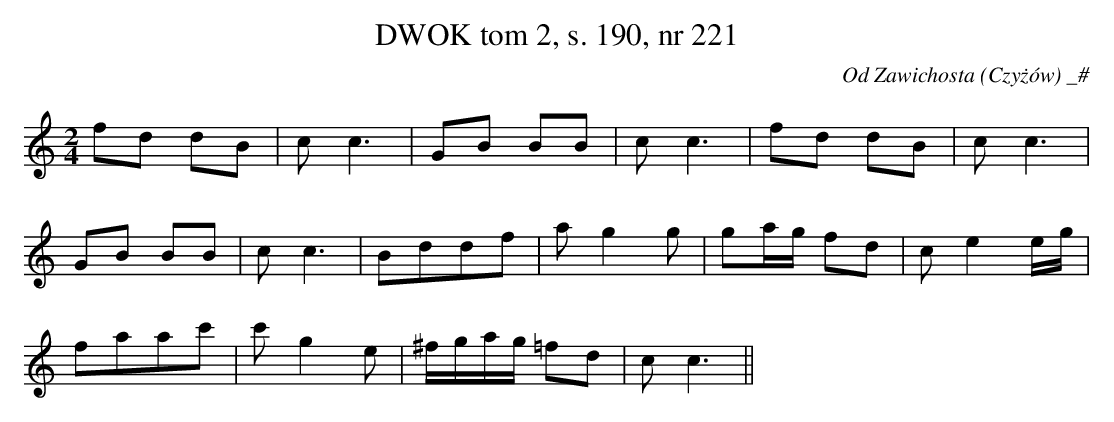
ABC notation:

X:1
T: DWOK tom 2, s. 190, nr 221
O: Od Zawichosta (Czyżów) _#
L: 1/16
M: 2/4
K: C
f2d2 d2B2 | c2 c6 | G2B2 B2B2 | c2 c6 | f2d2 d2B2 | c2 c6 |
G2B2 B2B2 | c2 c6| B2d2d2f2 | a2 g4 g2 | g2ag f2d2 | c2 e4 eg |
f2a2a2c'2 | c'2 g4 e2 | ^fgag =f2d2 | c2 c6||
